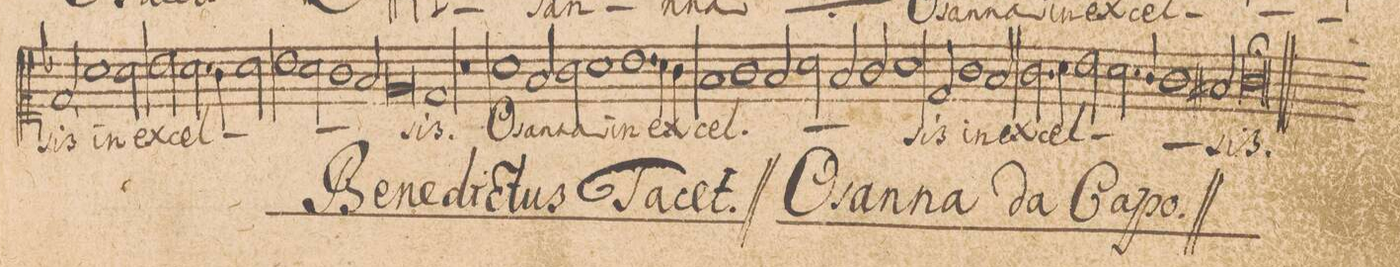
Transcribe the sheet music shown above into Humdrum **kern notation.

**kern	**text
*I"CANTVS.	*
*clefC1	*
*k[b-]	*
*met(C|)	*
*M2/1	*
2d,/	-sis
1a	in
2a\	ex-
=63-	=63-
2b-\	-cel-
2.a\	.
4g\	.
2a\	.
=64-	=64-
1b-	.
2a\	.
1g\	.
=65-	=65-
2f/	.
0e	.
=66-	=66-
1d	-sis.
=67-	=67-
0r	.
=68-	=68-
1a	O-
2f/	-san-
2g\	.
=69-	=69-
1a	-na
1.b-	in
=70-	=70-
4a\	ex-
4g\	.
1f	-cel.-
=71-	=71-
1g	.
2f/	.
2a\	.
=72-	=72-
2f/	.
2g/	.
1a	.
=73-	=73-
2d/	-sis
1g	in
2f/	ex-
=74-	=74-
2.g\	-cel-
4a\	.
2b-\	.
2.a\	.
=75-	=75-
4g/	.
1g	.
2f#X/	.
=76-	=76-
0gl;	-sis.
=77||	=77||
*>D	*
*M2/1	*
*met(C|)	*
0ryy	.
=78-	=78-
0ryy	.
=79-	=79-
0ryy	.
=80-	=80-
0ryy	.
=81-	=81-
0ryy	.
=82-	=82-
0ryy	.
=83-	=83-
0ryy	.
=84-	=84-
0ryy	.
=85-	=85-
0ryy	.
=86-	=86-
0ryy	.
=87-	=87-
0ryy	.
=88-	=88-
0ryy	.
=89-	=89-
0ryy	.
=90-	=90-
0ryy	.
=91-	=91-
0ryy	.
=92-	=92-
0ryy	.
=93-	=93-
0ryy	.
=94-	=94-
0ryy	.
=95-	=95-
0ryy	.
=96-	=96-
0ryy	.
=97-	=97-
0ryy	.
=98-	=98-
0ryy	.
=99-	=99-
0ryy	.
=100-	=100-
0ryy	.
=101-	=101-
0ryy	.
=102-	=102-
0ryy	.
=103-	=103-
0ryy	.
=104-	=104-
0ryy	.
=105-	=105-
0ryy	.
=106-	=106-
0ryy	.
=107-	=107-
0ryy	.
=108-	=108-
0ryy	.
=109-	=109-
0ryy	.
==	==
*-	*-
